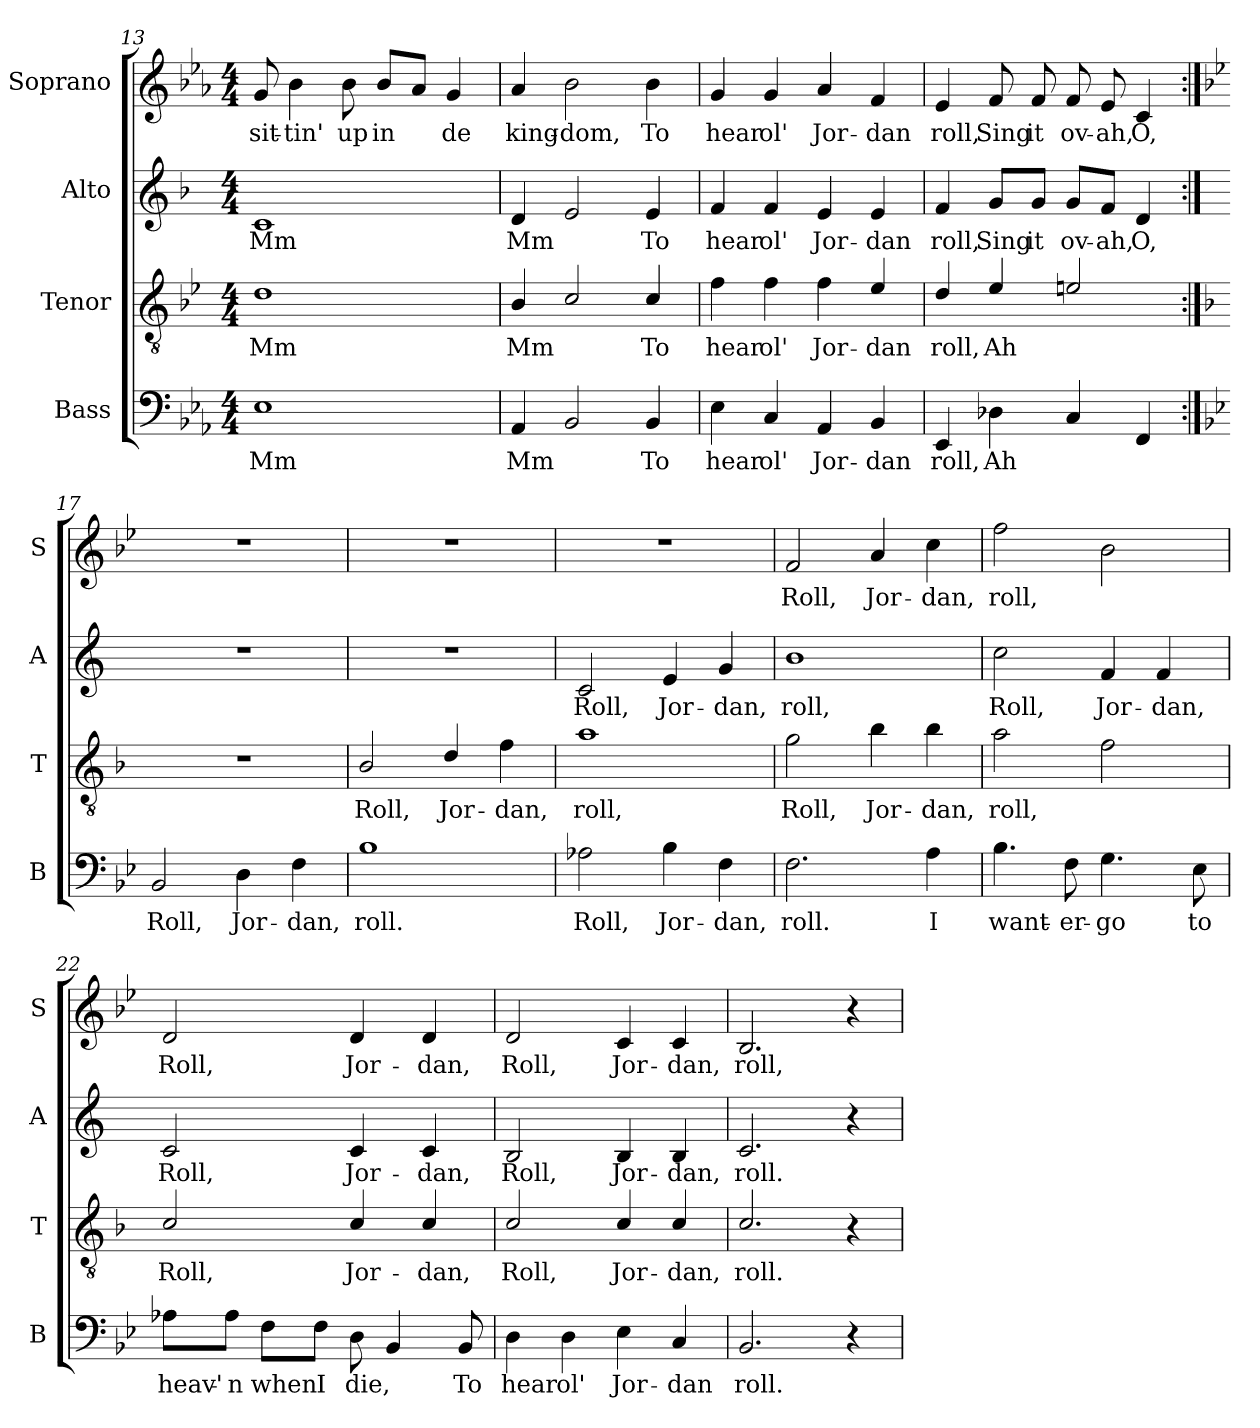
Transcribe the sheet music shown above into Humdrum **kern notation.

**kern	**text	**kern	**text	**kern	**text	**kern	**text
*part4	*part4	*part3	*part3	*part2	*part2	*part1	*part1
*staff4	*staff4	*staff3	*staff3	*staff2	*staff2	*staff1	*staff1
*I"Bass	*	*I"Tenor	*	*I"Alto	*	*I"Soprano	*
*I'B	*	*I'T	*	*I'A	*	*I'S	*
!!LO:PB:g=z
*clefF4	*	*clefGv2	*	*clefG2	*	*clefG2	*
*	*	*ITrd4c7	*	*ITrd1c2	*	*	*
*k[b-e-a-]	*	*k[b-e-a-]	*	*k[b-e-a-]	*	*k[b-e-a-]	*
*E-:	*	*E-:	*	*E-:	*	*E-:	*
*M4/4	*	*M4/4	*	*M4/4	*	*M4/4	*
=13	=13	=13	=13	=13	=13	=13	=13
!	!LO:LY:b	!	!LO:LY:b	!	!LO:LY:b	!	!LO:LY:b
1E-	Mm	1G	Mm	1B-	Mm	8g/	sit-
!	!	!	!	!	!	!	!LO:LY:b
.	.	.	.	.	.	4b-\	-tin'
!	!	!	!	!	!	!	!LO:LY:b
.	.	.	.	.	.	8b-\	up
!	!	!	!	!	!	!	!LO:LY:b
.	.	.	.	.	.	8b-/L	in
.	.	.	.	.	.	8a-/J	.
!	!	!	!	!	!	!	!LO:LY:b
.	.	.	.	.	.	4g/	de
=14	=14	=14	=14	=14	=14	=14	=14
!	!LO:LY:b	!	!LO:LY:b	!	!LO:LY:b	!	!LO:LY:b
4AA-/	Mm	4E-/	Mm	4c/	Mm	4a-/	king-
!	!	!	!	!	!	!	!LO:LY:b
2BB-/	.	2F/	.	2d/	.	2b-\	-dom,
!	!LO:LY:b	!	!LO:LY:b	!	!LO:LY:b	!	!LO:LY:b
4BB-/	To	4F/	To	4d/	To	4b-\	To
=15	=15	=15	=15	=15	=15	=15	=15
!	!LO:LY:b	!	!LO:LY:b	!	!LO:LY:b	!	!LO:LY:b
4E-\	hear	4B-\	hear	4e-/	hear	4g/	hear
!	!LO:LY:b	!	!LO:LY:b	!	!LO:LY:b	!	!LO:LY:b
4C/	ol'	4B-\	ol'	4e-/	ol'	4g/	ol'
!	!LO:LY:b	!	!LO:LY:b	!	!LO:LY:b	!	!LO:LY:b
4AA-/	Jor-	4B-\	Jor-	4d/	Jor-	4a-/	Jor-
!	!LO:LY:b	!	!LO:LY:b	!	!LO:LY:b	!	!LO:LY:b
4BB-/	-dan	4A-/	-dan	4d/	-dan	4f/	-dan
=16	=16	=16	=16	=16	=16	=16	=16
!	!LO:LY:b	!	!LO:LY:b	!	!LO:LY:b	!	!LO:LY:b
4EE-/	roll,	4G/	roll,	4e-/	roll,	4e-/	roll,
!	!LO:LY:b	!	!LO:LY:b	!	!LO:LY:b	!	!LO:LY:b
4D-X\	Ah	4A-/	Ah	8f/L	Sing	8f/	Sing
!	!	!	!	!	!LO:LY:b	!	!LO:LY:b
.	.	.	.	8f/J	it	8f/	it
!	!	!	!	!	!LO:LY:b	!	!LO:LY:b
4C/	.	2An/	.	8f/L	ov-	8f/	ov-
!	!	!	!	!	!LO:LY:b	!	!LO:LY:b
.	.	.	.	8e-/J	-ah,	8e-/	-ah,
!	!	!	!	!	!LO:LY:b	!	!LO:LY:b
4FF/	.	.	.	4c/	O,	4c/	O,
=17:|!	=17:|!	=17:|!	=17:|!	=17:|!	=17:|!	=17:|!	=17:|!
*k[b-e-]	*	*k[b-e-]	*	*k[b-e-]	*	*k[b-e-]	*
*B-:	*	*B-:	*	*B-:	*	*B-:	*
!	!LO:LY:b	!	!	!	!	!	!
2BB-/	Roll,	1r	.	1r	.	1r	.
!	!LO:LY:b	!	!	!	!	!	!
4D\	Jor-	.	.	.	.	.	.
!	!LO:LY:b	!	!	!	!	!	!
4F\	-dan,	.	.	.	.	.	.
!!LO:LB:g=z
=18	=18	=18	=18	=18	=18	=18	=18
!	!LO:LY:b	!	!LO:LY:b	!	!	!	!
1B-	roll.	2E-/	Roll,	1r	.	1r	.
!	!	!	!LO:LY:b	!	!	!	!
.	.	4G/	Jor-	.	.	.	.
!	!	!	!LO:LY:b	!	!	!	!
.	.	4B-\	-dan,	.	.	.	.
=19	=19	=19	=19	=19	=19	=19	=19
!	!LO:LY:b	!	!LO:LY:b	!	!LO:LY:b	!	!
2A-X\	Roll,	1d	roll,	2B-/	Roll,	1r	.
!	!LO:LY:b	!	!	!	!LO:LY:b	!	!
4B-\	Jor-	.	.	4d/	Jor-	.	.
!	!LO:LY:b	!	!	!	!LO:LY:b	!	!
4F\	-dan,	.	.	4f/	-dan,	.	.
=20	=20	=20	=20	=20	=20	=20	=20
!	!LO:LY:b	!	!LO:LY:b	!	!LO:LY:b	!	!LO:LY:b
2.F\	roll.	2c\	Roll,	1a	roll,	2f/	Roll,
!	!	!	!LO:LY:b	!	!	!	!LO:LY:b
.	.	4e-\	Jor-	.	.	4a/	Jor-
!	!LO:LY:b	!	!LO:LY:b	!	!	!	!LO:LY:b
4A\	I	4e-\	-dan,	.	.	4cc\	-dan,
=21	=21	=21	=21	=21	=21	=21	=21
!	!LO:LY:b	!	!LO:LY:b	!	!LO:LY:b	!	!LO:LY:b
4.B-\	want-	2d\	roll,	2b-\	Roll,	2ff\	roll,
!	!LO:LY:b	!	!	!	!	!	!
8F\	-er-	.	.	.	.	.	.
!	!LO:LY:b	!	!	!	!LO:LY:b	!	!
4.G\	-go	2B-\	.	4e-/	Jor-	2b-\	.
!	!	!	!	!	!LO:LY:b	!	!
.	.	.	.	4e-/	-dan,	.	.
!	!LO:LY:b	!	!	!	!	!	!
8E-\	to	.	.	.	.	.	.
=22	=22	=22	=22	=22	=22	=22	=22
!	!LO:LY:b	!	!LO:LY:b	!	!LO:LY:b	!	!LO:LY:b
8A-X\L	heav'-	2F/	Roll,	2B-/	Roll,	2d/	Roll,
!	!LO:LY:b	!	!	!	!	!	!
8A-\J	-n	.	.	.	.	.	.
!	!LO:LY:b	!	!	!	!	!	!
8F\L	when	.	.	.	.	.	.
!	!LO:LY:b	!	!	!	!	!	!
8F\J	I	.	.	.	.	.	.
!	!LO:LY:b	!	!LO:LY:b	!	!LO:LY:b	!	!LO:LY:b
8D\	die,	4F/	Jor-	4B-/	Jor-	4d/	Jor-
4BB-/	.	.	.	.	.	.	.
!	!	!	!LO:LY:b	!	!LO:LY:b	!	!LO:LY:b
.	.	4F/	-dan,	4B-/	-dan,	4d/	-dan,
!	!LO:LY:b	!	!	!	!	!	!
8BB-/	To	.	.	.	.	.	.
!!LO:LB:g=z
=23	=23	=23	=23	=23	=23	=23	=23
!	!LO:LY:b	!	!LO:LY:b	!	!LO:LY:b	!	!LO:LY:b
4D\	hear	2F/	Roll,	2A/	Roll,	2d/	Roll,
!	!LO:LY:b	!	!	!	!	!	!
4D\	ol'	.	.	.	.	.	.
!	!LO:LY:b	!	!LO:LY:b	!	!LO:LY:b	!	!LO:LY:b
4E-\	Jor-	4F/	Jor-	4A/	Jor-	4c/	Jor-
!	!LO:LY:b	!	!LO:LY:b	!	!LO:LY:b	!	!LO:LY:b
4C/	-dan	4F/	-dan,	4A/	-dan,	4c/	-dan,
=24	=24	=24	=24	=24	=24	=24	=24
!	!LO:LY:b	!	!LO:LY:b	!	!LO:LY:b	!	!LO:LY:b
2.BB-/	roll.	2.F/	roll.	2.B-/	roll.	2.B-/	roll,
4r	.	4r	.	4r	.	4r	.
=	=	=	=	=	=	=	=
*-	*-	*-	*-	*-	*-	*-	*-
